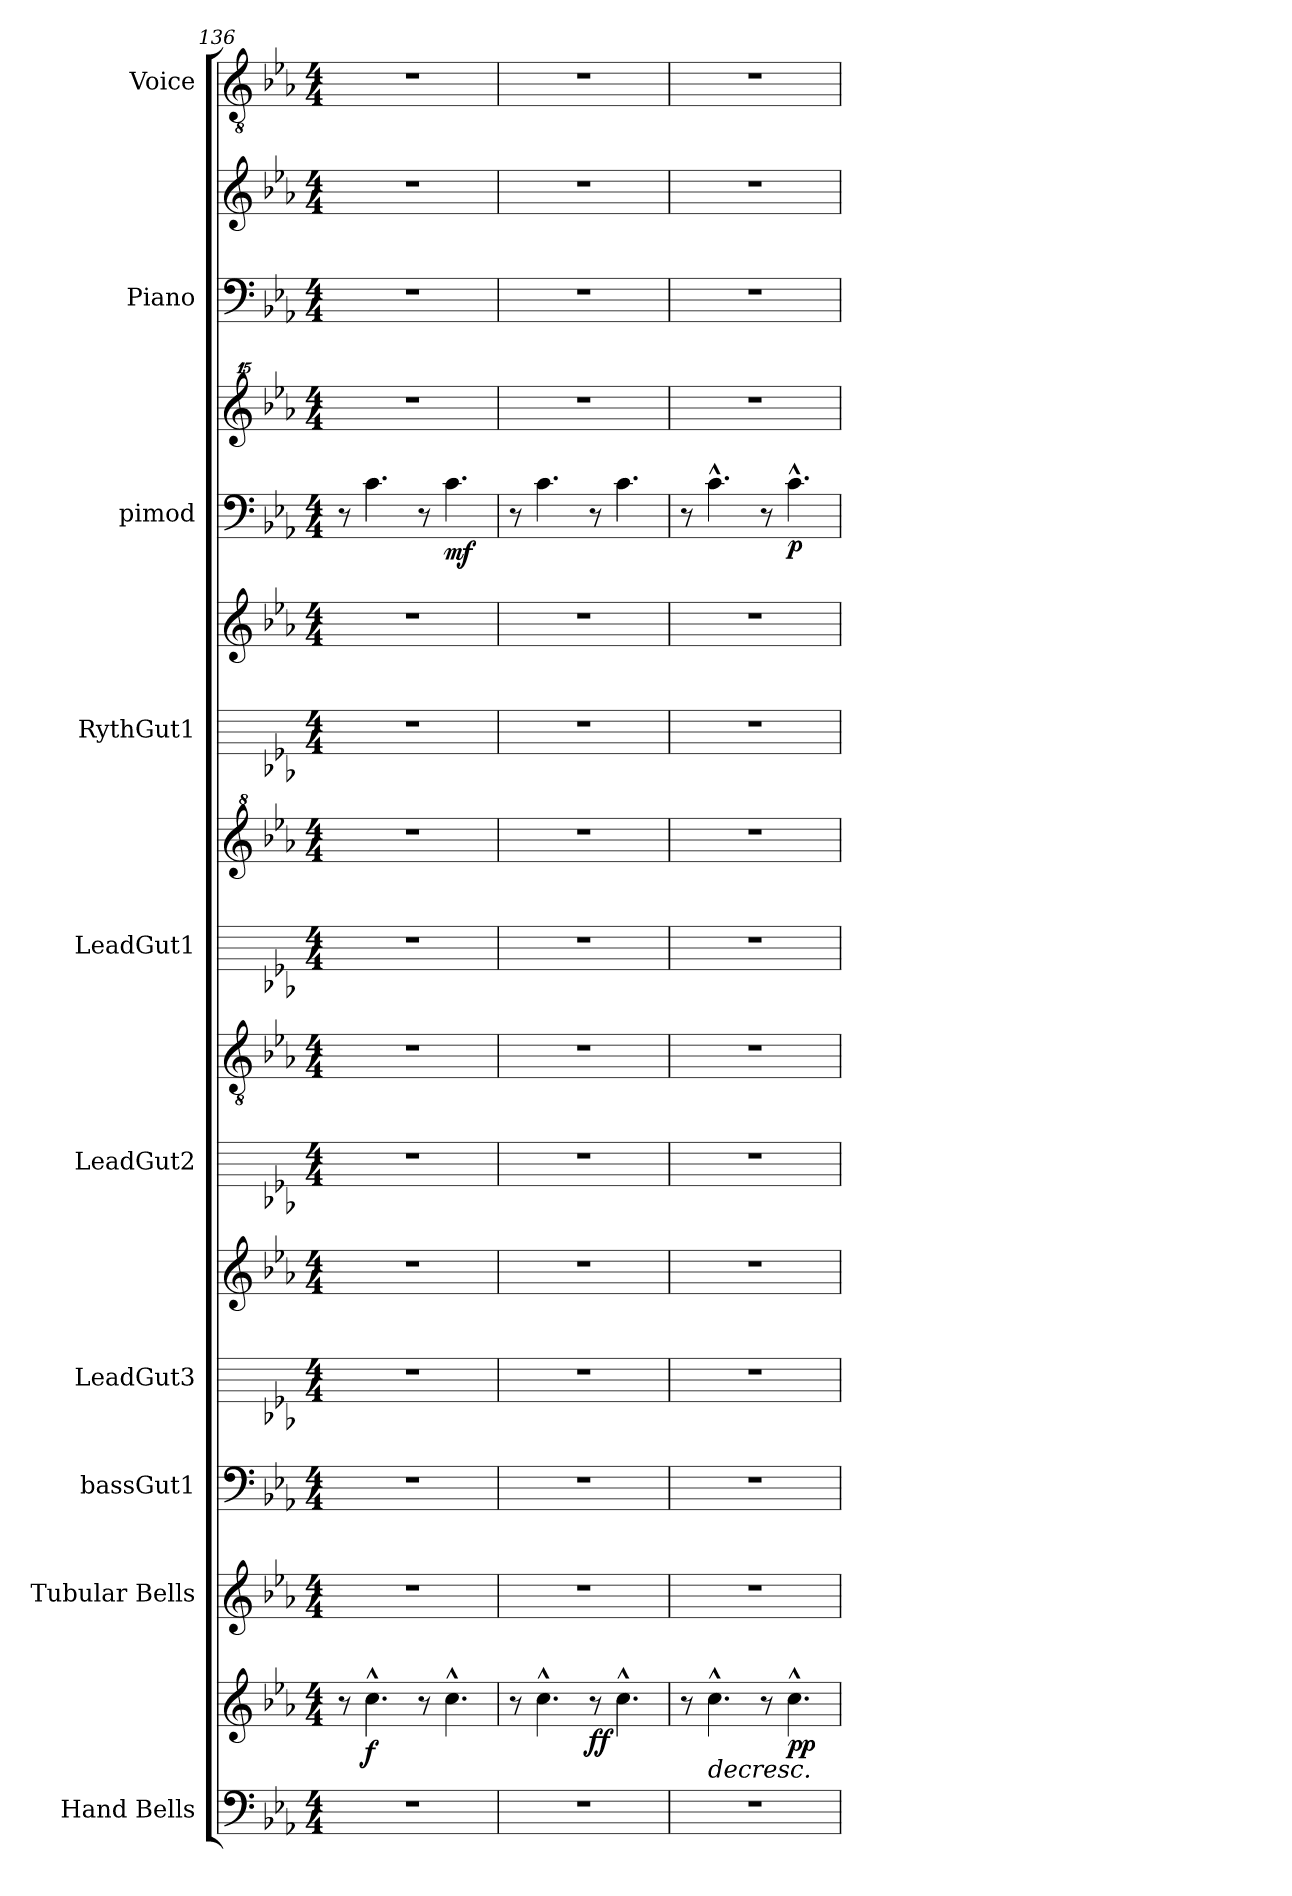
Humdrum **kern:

**kern	**kern	**dynam	**kern	**kern	**kern	**kern	**kern	**kern	**kern	**kern	**kern	**kern	**kern	**kern	**dynam	**kern	**kern	**kern
*part10	*part10	*part10	*part9	*part8	*part7	*part7	*part6	*part6	*part5	*part5	*part4	*part4	*part3	*part3	*part3	*part2	*part2	*part1
*staff17	*staff16	*staff16/17	*staff15	*staff14	*staff13	*staff12	*staff11	*staff10	*staff9	*staff8	*staff7	*staff6	*staff5	*staff4	*staff4/5	*staff3	*staff2	*staff1
*I"Hand Bells	*	*	*I"Tubular Bells	*I"bassGut1	*I"LeadGut3	*	*I"LeadGut2	*	*I"LeadGut1	*	*I"RythGut1	*	*I"pimod	*	*	*I"Piano	*	*I"Voice
*I'Ha. Be.	*	*	*I'Tu. Be.	*I'bassGut1	*I'LeadGut3	*	*I'LeadGut2	*	*I'LeadGut1	*	*I'RythGut1	*	*I'pimod	*	*	*I'Pno.	*	*I'Vo.
*clefF4	*clefG2	*	*clefG2	*clefF4	*	*clefG2	*	*clefGv2	*	*clefG^2	*	*clefG2	*clefF4	*clefG^^2	*	*clefF4	*clefG2	*clefGv2
*k[b-e-a-]	*k[b-e-a-]	*	*k[b-e-a-]	*k[b-e-a-]	*k[b-e-a-]	*k[b-e-a-]	*k[b-e-a-]	*k[b-e-a-]	*k[b-e-a-]	*k[b-e-a-]	*k[b-e-a-]	*k[b-e-a-]	*k[b-e-a-]	*k[b-e-a-]	*	*k[b-e-a-]	*k[b-e-a-]	*k[b-e-a-]
*M4/4	*M4/4	*	*M4/4	*M4/4	*M4/4	*M4/4	*M4/4	*M4/4	*M4/4	*M4/4	*M4/4	*M4/4	*M4/4	*M4/4	*	*M4/4	*M4/4	*M4/4
=136	=136	=136	=136	=136	=136	=136	=136	=136	=136	=136	=136	=136	=136	=136	=136	=136	=136	=136
1r	8r	.	1r	1r	1r	1r	1r	1r	1r	1r	1r	1r	8r	1r	.	1r	1r	1r
!	!	!LO:DY:b	!	!	!	!	!	!	!	!	!	!	!	!	!	!	!	!
.	4.cc^^\	f	.	.	.	.	.	.	.	.	.	.	4.c\	.	.	.	.	.
.	8r	.	.	.	.	.	.	.	.	.	.	.	8r	.	.	.	.	.
!	!	!	!	!	!	!	!	!	!	!	!	!	!	!	!LO:DY:b=2	!	!	!
.	4.cc^^\	.	.	.	.	.	.	.	.	.	.	.	4.c\	.	mf	.	.	.
!!LO:PB:g=z
=137	=137	=137	=137	=137	=137	=137	=137	=137	=137	=137	=137	=137	=137	=137	=137	=137	=137	=137
1r	8r	.	1r	1r	1r	1r	1r	1r	1r	1r	1r	1r	8r	1r	.	1r	1r	1r
.	4.cc^^\	.	.	.	.	.	.	.	.	.	.	.	4.c\	.	.	.	.	.
!	!	!LO:DY:b	!	!	!	!	!	!	!	!	!	!	!	!	!	!	!	!
.	8r	ff	.	.	.	.	.	.	.	.	.	.	8r	.	.	.	.	.
.	4.cc^^\	.	.	.	.	.	.	.	.	.	.	.	4.c\	.	.	.	.	.
=138	=138	=138	=138	=138	=138	=138	=138	=138	=138	=138	=138	=138	=138	=138	=138	=138	=138	=138
1r	8r	.	1r	1r	1r	1r	1r	1r	1r	1r	1r	1r	8r	1r	.	1r	1r	1r
!	!	!LO:HP:b	!	!	!	!	!	!	!	!	!	!	!	!	!	!	!	!
.	4.cc^^\	>	.	.	.	.	.	.	.	.	.	.	4.c^^\	.	.	.	.	.
.	8r	.	.	.	.	.	.	.	.	.	.	.	8r	.	.	.	.	.
!	!	!LO:DY:b	!	!	!	!	!	!	!	!	!	!	!	!	!LO:DY:b=2	!	!	!
.	4.cc^^\	pp	.	.	.	.	.	.	.	.	.	.	4.c^^\	.	p	.	.	.
.	.	]	.	.	.	.	.	.	.	.	.	.	.	.	.	.	.	.
=	=	=	=	=	=	=	=	=	=	=	=	=	=	=	=	=	=	=
*-	*-	*-	*-	*-	*-	*-	*-	*-	*-	*-	*-	*-	*-	*-	*-	*-	*-	*-
